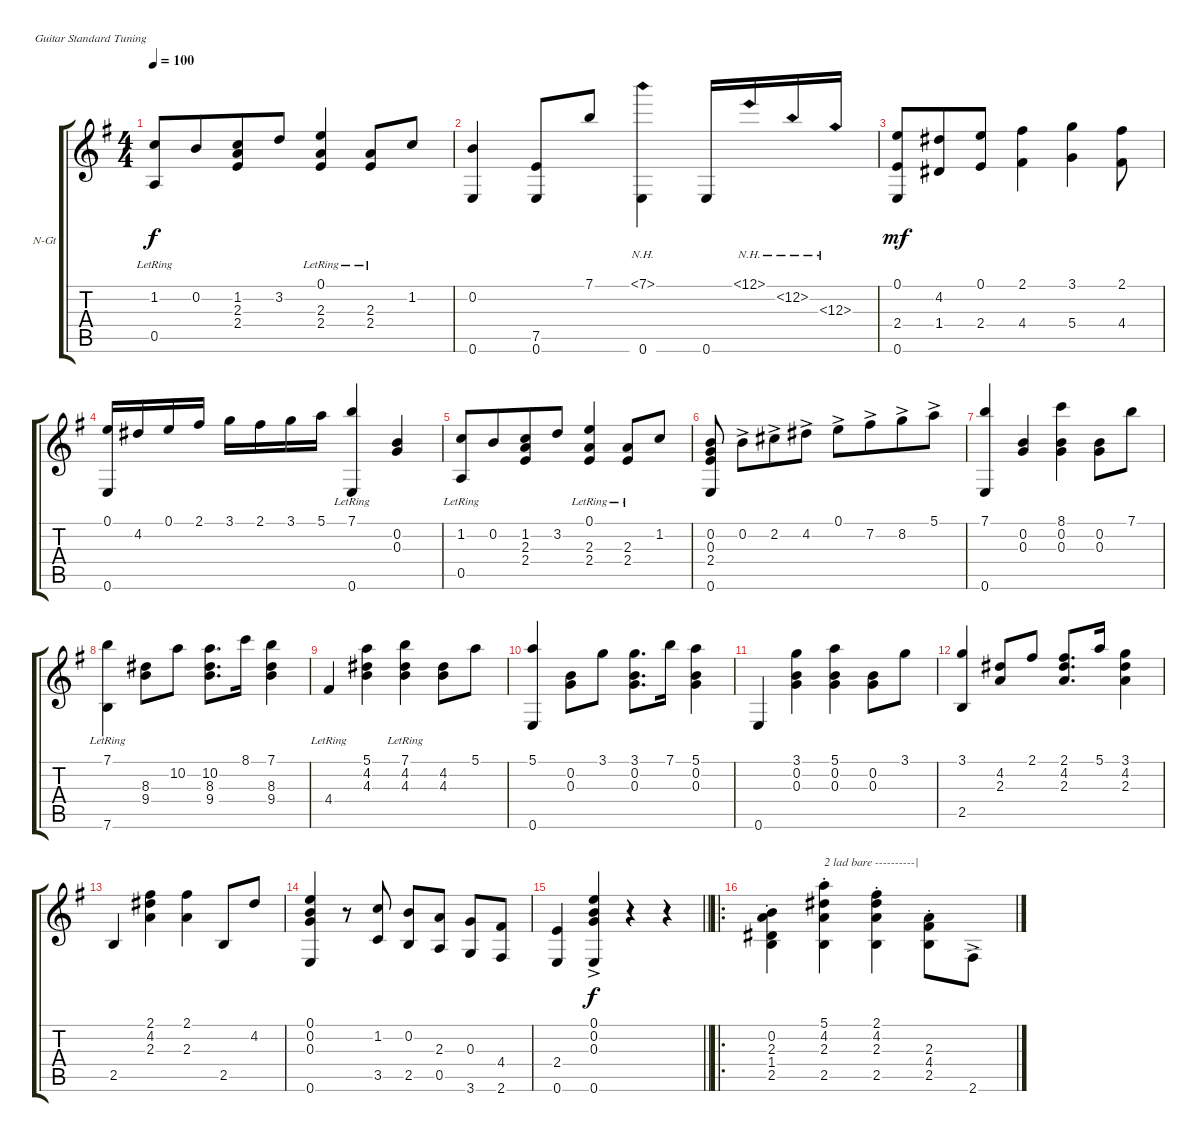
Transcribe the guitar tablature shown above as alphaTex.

\bracketExtendMode groupsimilarinstruments
\firstSystemTrackNameOrientation horizontal
\otherSystemsTrackNameOrientation horizontal
\track ("Äîðîæêà 1" "N-Gt") {instrument acousticguitarnylon}
\staff {score tabs}
\tuning (E4 B3 G3 D3 A2 E2)
\ts (4 4)
\tempo 100
\clef g2
\ks g
(1.2{lr} 0.5{lr}).8{dy f} 0.2.8{beam merge} (1.2 2.3 2.4).8 3.2.8 (0.1{lr} 2.3{lr} 2.4{lr}).4 (2.3{lr} 2.4{lr}).8 1.2.8 |
(0.2 0.6).4 (7.5 0.6).8 7.1.8 (7.1{nh} 0.6).4 0.6.16 12.1{nh}.16 12.2{nh}.16 12.3{nh}.16 |
(0.1 2.4 0.6).8{dy mf} (4.2 1.4).8{beam merge} (0.1 2.4).8 (2.1 4.4).4 (3.1 5.4).4 (2.1 4.4).8 |
(0.1 0.6).16 4.2.16 0.1.16 2.1.16 3.1.16 2.1.16 3.1.16 5.1.16 (7.1{lr} 0.6{lr}).4 (0.2 0.3).4 |
(1.2{lr} 0.5{lr}).8 0.2.8{beam merge} (1.2 2.3 2.4).8 3.2.8 (0.1{lr} 2.3{lr} 2.4{lr}).4 (2.3{lr} 2.4{lr}).8 1.2.8 |
(0.2 0.3 2.4 0.6).8{beam split} 0.2{ac}.8{beam merge} 2.2{ac}.8 4.2{ac}.8 0.1{ac}.8 7.2{ac}.8{beam merge} 8.2{ac}.8 5.1{ac}.8 |
(7.1 0.6).4 (0.2 0.3).4 (8.1 0.2 0.3).4 (0.2 0.3).8 7.1.8 |
(7.1{lr} 7.6).4 (8.3 9.4).8 10.2.8 (10.2 8.3 9.4).8{d beam merge} 8.1.16 (7.1 8.3 9.4).4 |
4.4{lr}.4 (5.1 4.2 4.3).4 (7.1{lr} 4.2{lr} 4.3{lr}).4 (4.2 4.3).8 5.1.8 |
(5.1 0.6).4 (0.2 0.3).8 3.1.8 (3.1 0.2 0.3).8{d} 7.1.16 (5.1 0.2 0.3).4 |
0.6.4 (3.1 0.2 0.3).4 (5.1 0.2 0.3).4 (0.2 0.3).8 3.1.8 |
(3.1 2.5).4 (4.2 2.3).8 2.1.8{beam split} (2.1 4.2 2.3).8{d beam invert beam merge} 5.1.16{beam invert} (3.1 4.2 2.3).4 |
2.5.4 (2.1 4.2 2.3).4 (2.1 2.3).4 2.5.8 4.2.8 |
(0.1 0.2 0.3 0.6).4 r.8 (1.2 3.5).8 (0.2 2.5).8 (2.3 0.5).8 (0.3 3.6).8 (4.4 2.6).8 |
\barLineRight lightlight
(2.4 0.6).4 (0.1{ac} 0.2{ac} 0.3{ac} 0.6{ac}).4{dy f} r.4 r.4 |
\ro
(0.2{st} 2.3{st} 1.4{st} 2.5{st}).4 (5.1{st} 4.2{st} 2.3{st} 2.5{st}).4{txt "2 lad bare ----------|" beam invert} (2.1{st} 4.2{st} 2.3{st} 2.5{st}).4{beam invert} (2.3{st} 4.4{st} 2.5{st}).8{beam invert beam merge} 2.6{ac}.8{beam invert}
